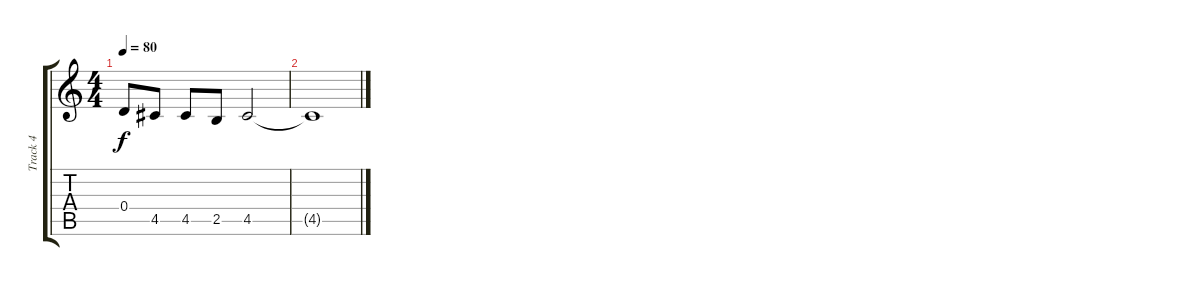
\track ("Track 4" "Track 4") {instrument acousticguitarsteel}
\staff {score tabs}
\tuning (E4 B3 G3 D3 A2 E2) {hide}
\ts (4 4)
\tempo 80
\clef g2
\ks c
0.4.8{dy f} 4.5.8 4.5.8 2.5.8 4.5.2 |
4.5{t}.1
